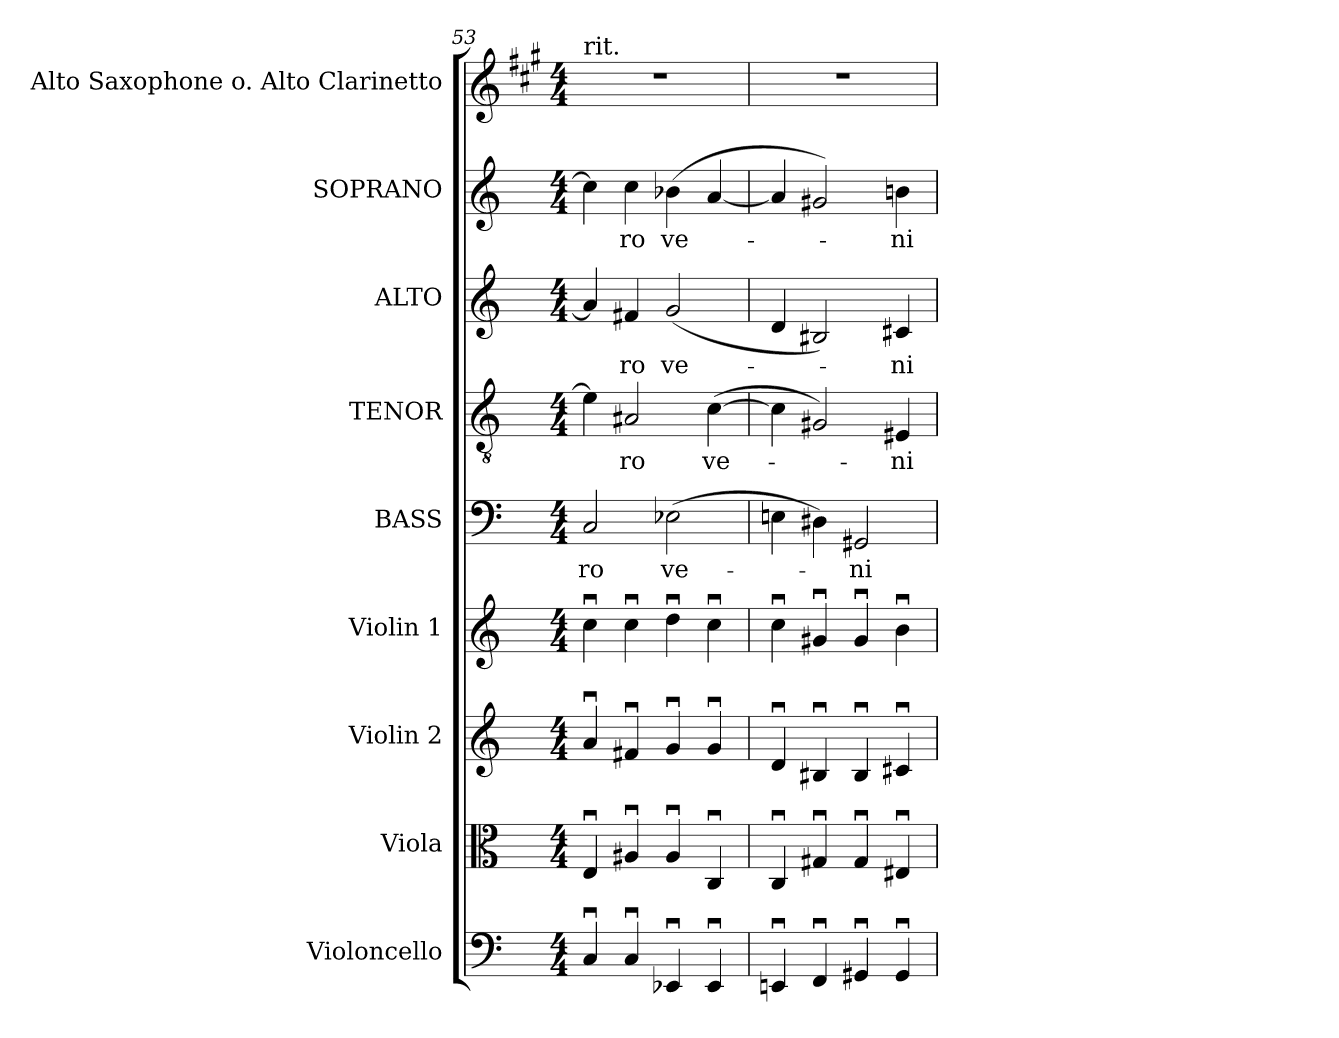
**kern	**kern	**kern	**kern	**kern	**text	**kern	**text	**kern	**text	**kern	**text	**kern
*part9	*part8	*part7	*part6	*part5	*part5	*part4	*part4	*part3	*part3	*part2	*part2	*part1
*staff9	*staff8	*staff7	*staff6	*staff5	*staff5	*staff4	*staff4	*staff3	*staff3	*staff2	*staff2	*staff1
*I"Violoncello	*I"Viola	*I"Violin 2	*I"Violin 1	*I"BASS	*	*I"TENOR	*	*I"ALTO	*	*I"SOPRANO	*	*I"Alto Saxophone o. Alto Clarinetto
*I'Vc.	*I'Vla.	*I'Vln. 2	*I'Vln. 1	*I'B.	*	*I'T.	*	*I'A.	*	*I'S.	*	*I'Alto Sax. o. Alto Clar.
*clefF4	*clefC3	*clefG2	*clefG2	*clefF4	*	*clefGv2	*	*clefG2	*	*clefG2	*	*clefG2
*	*	*	*	*	*	*ITrd7c12	*	*	*	*	*	*ITrd5c9
*k[]	*k[]	*k[]	*k[]	*k[]	*	*k[]	*	*k[]	*	*k[]	*	*k[]
*C:	*C:	*C:	*C:	*C:	*	*C:	*	*C:	*	*C:	*	*C:
*M4/4	*M4/4	*M4/4	*M4/4	*M4/4	*	*M4/4	*	*M4/4	*	*M4/4	*	*M4/4
=53	=53	=53	=53	=53	=53	=53	=53	=53	=53	=53	=53	=53
!	!	!	!	!	!	!	!	!	!	!	!	!LO:TX:t=rit.
!	!	!	!	!	!LO:LY:b:color=#000000	!	!	!	!	!	!	!
4Cui/	4Eui/	4aui/	4ccui\	2Ci/	-ro	4Ei\]	.	4ai/]	.	4cci\]	.	1r
!	!	!	!	!	!	!	!LO:LY:b:color=#000000	!	!	!	!	!
!	!	!	!	!	!	!	!	!	!LO:LY:b:color=#000000	!	!	!
!	!	!	!	!	!	!	!	!	!	!	!LO:LY:b:color=#000000	!
4Cui/	4A#Xui/	4f#Xui/	4ccui\	.	.	2AA#Xi/	-ro	4f#Xi/	-ro	4cci\	-ro	.
!	!	!	!	!	!LO:LY:b:color=#000000	!	!	!	!	!	!	!
!	!	!	!	!	!	!	!	!	!LO:LY:b:color=#000000	!	!	!
!	!	!	!	!	!	!	!	!	!	!	!LO:LY:b:color=#000000	!
4EE-Xui/	4A#ui/	4gui/	4ddui\	(2E-Xi\	ve-	.	.	(2gi/	ve-	(4b-Xi\	ve-	.
!	!	!	!	!	!	!	!LO:LY:b:color=#000000	!	!	!	!	!
4EE-ui/	4Cui/	4gui/	4ccui\	.	.	([>4Ci\	ve-	.	.	[<4ai/	.	.
=54	=54	=54	=54	=54	=54	=54	=54	=54	=54	=54	=54	=54
4EEnui/	4Cui/	4dui/	4ccui\	4Eni\	.	4Ci\]	.	4di/	.	4ai/]	.	1r
4FFui/	4G#Xui/	4B#Xui/	4g#Xui/	4D#Xi\)	.	2GG#Xi/)	.	2B#Xi/)	.	2g#Xi/)	.	.
!	!	!	!	!	!LO:LY:b:color=#000000	!	!	!	!	!	!	!
4GG#Xui/	4G#ui/	4B#ui/	4g#ui/	2GG#Xi/	-ni-	.	.	.	.	.	.	.
!	!	!	!	!	!	!	!LO:LY:b:color=#000000	!	!	!	!	!
!	!	!	!	!	!	!	!	!	!LO:LY:b:color=#000000	!	!	!
!	!	!	!	!	!	!	!	!	!	!	!LO:LY:b:color=#000000	!
4GG#ui/	4E#Xui/	4c#Xui/	4bui\	.	.	4EE#Xi/	-ni-	4c#Xi/	-ni-	4bni\	-ni-	.
=	=	=	=	=	=	=	=	=	=	=	=	=
*-	*-	*-	*-	*-	*-	*-	*-	*-	*-	*-	*-	*-
